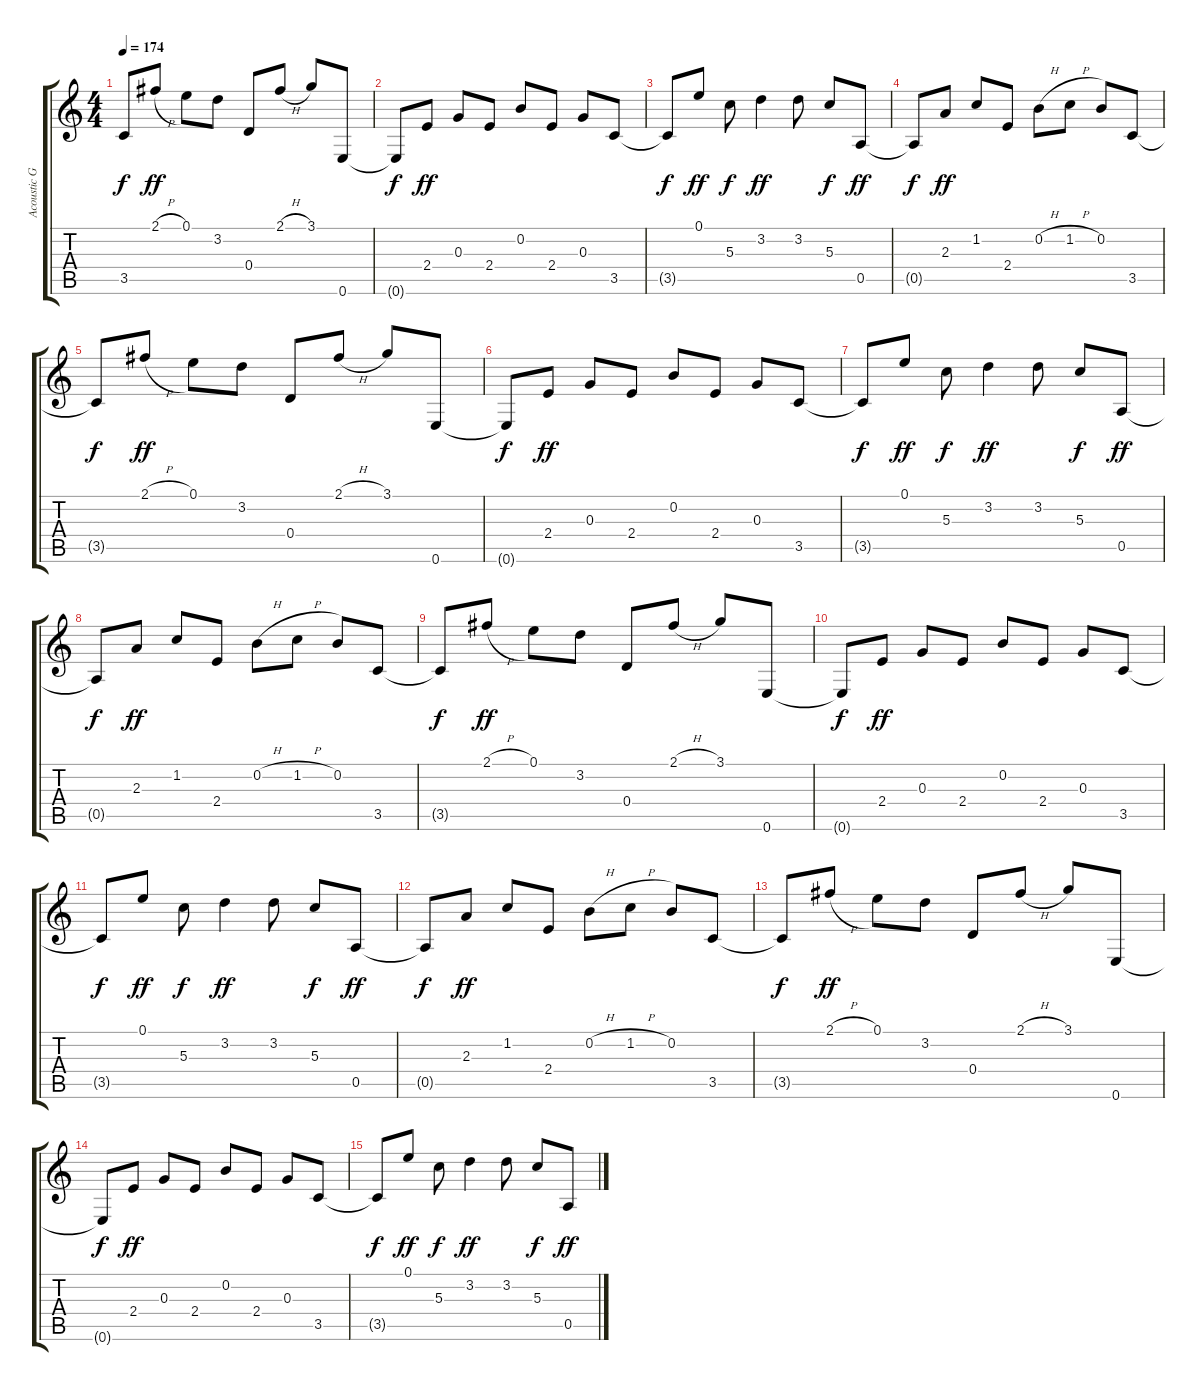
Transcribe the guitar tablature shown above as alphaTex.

\track ("Acoustic Guitar" "Acoustic G") {instrument acousticguitarsteel}
\staff {score tabs}
\tuning (E4 B3 G3 D3 A2 E2) {hide}
\ts (4 4)
\tempo 174
\clef g2
\ks c
3.5{t}.8{dy f} 2.1{h}.8{dy ff} 0.1.8 3.2.8 0.4.8 2.1{h}.8 3.1.8 0.6.8 |
0.6{t}.8{dy f} 2.4.8{dy ff} 0.3.8 2.4.8 0.2.8 2.4.8 0.3.8 3.5.8 |
3.5{t}.8{dy f} 0.1.8{dy ff} 5.3.8{dy f} 3.2.4{dy ff} 3.2.8 5.3.8{dy f} 0.5.8{dy ff} |
0.5{t}.8{dy f} 2.3.8{dy ff} 1.2.8 2.4.8 0.2{h}.8 1.2{h}.8 0.2.8 3.5.8 |
3.5{t}.8{dy f} 2.1{h}.8{dy ff} 0.1.8 3.2.8 0.4.8 2.1{h}.8 3.1.8 0.6.8 |
0.6{t}.8{dy f} 2.4.8{dy ff} 0.3.8 2.4.8 0.2.8 2.4.8 0.3.8 3.5.8 |
3.5{t}.8{dy f} 0.1.8{dy ff} 5.3.8{dy f} 3.2.4{dy ff} 3.2.8 5.3.8{dy f} 0.5.8{dy ff} |
0.5{t}.8{dy f} 2.3.8{dy ff} 1.2.8 2.4.8 0.2{h}.8 1.2{h}.8 0.2.8 3.5.8 |
3.5{t}.8{dy f} 2.1{h}.8{dy ff} 0.1.8 3.2.8 0.4.8 2.1{h}.8 3.1.8 0.6.8 |
0.6{t}.8{dy f} 2.4.8{dy ff} 0.3.8 2.4.8 0.2.8 2.4.8 0.3.8 3.5.8 |
3.5{t}.8{dy f} 0.1.8{dy ff} 5.3.8{dy f} 3.2.4{dy ff} 3.2.8 5.3.8{dy f} 0.5.8{dy ff} |
0.5{t}.8{dy f} 2.3.8{dy ff} 1.2.8 2.4.8 0.2{h}.8 1.2{h}.8 0.2.8 3.5.8 |
3.5{t}.8{dy f} 2.1{h}.8{dy ff} 0.1.8 3.2.8 0.4.8 2.1{h}.8 3.1.8 0.6.8 |
0.6{t}.8{dy f} 2.4.8{dy ff} 0.3.8 2.4.8 0.2.8 2.4.8 0.3.8 3.5.8 |
3.5{t}.8{dy f} 0.1.8{dy ff} 5.3.8{dy f} 3.2.4{dy ff} 3.2.8 5.3.8{dy f} 0.5.8{dy ff}
